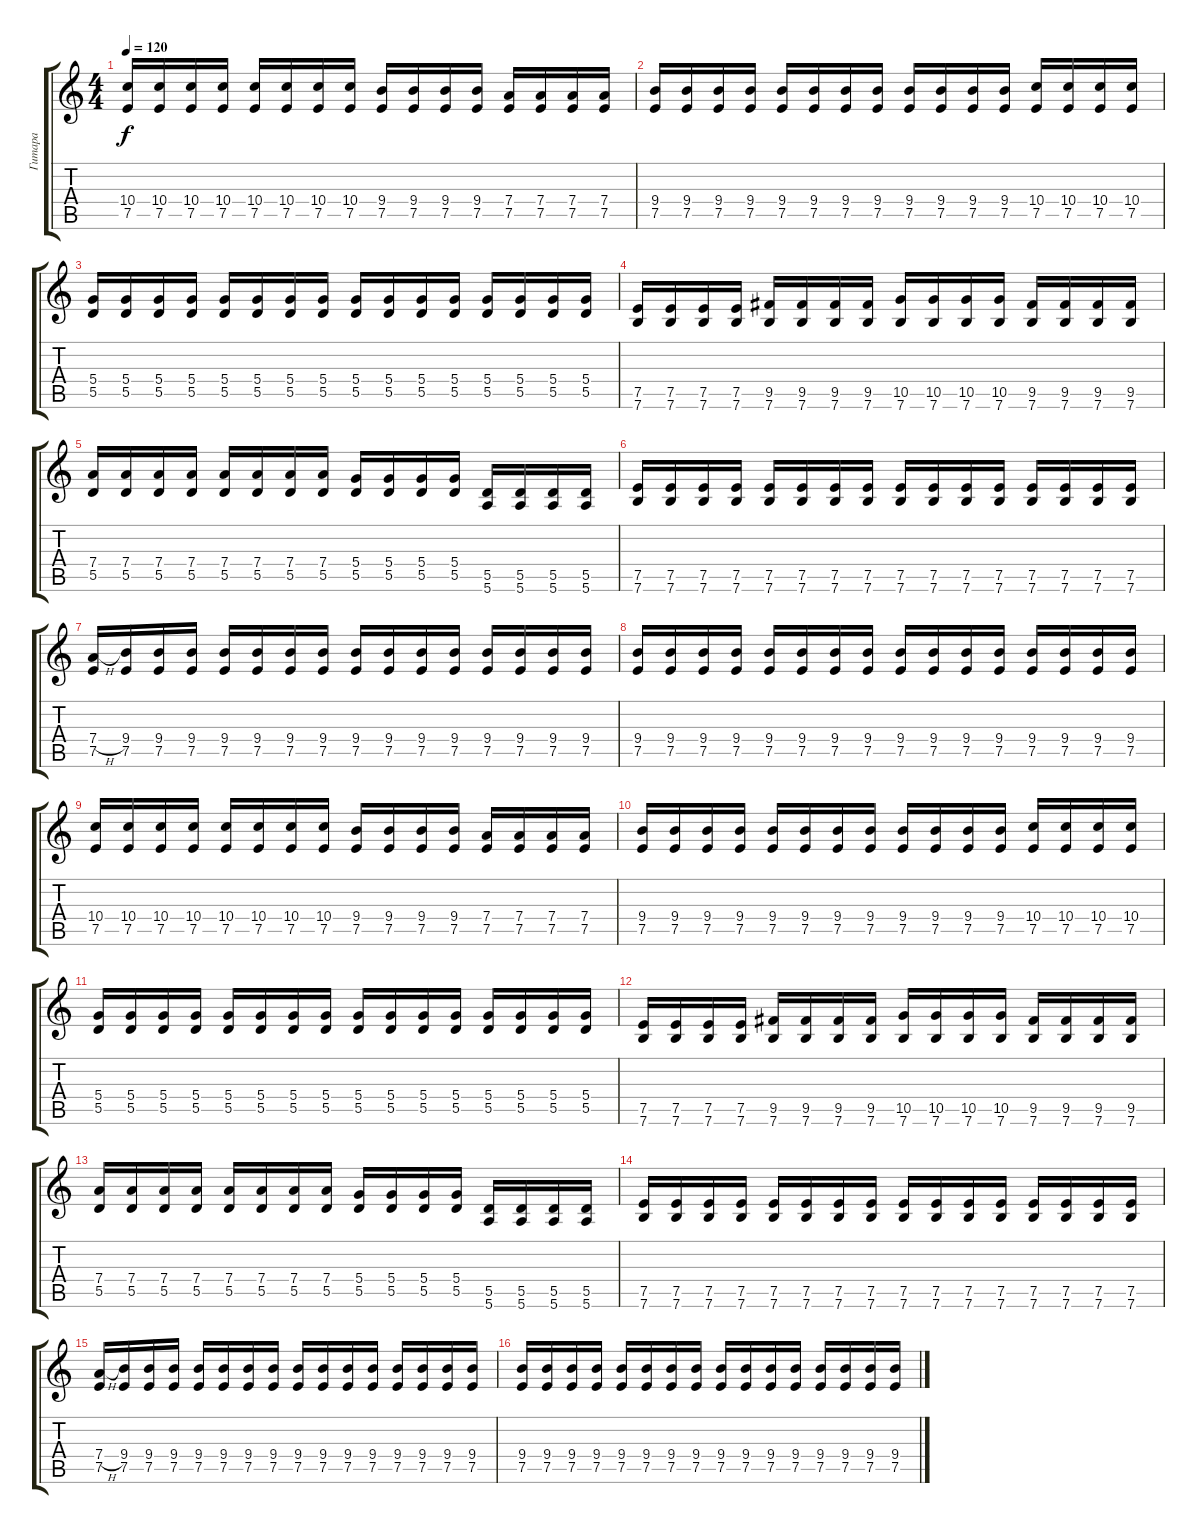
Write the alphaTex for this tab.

\track ("Гитара" "Гитара") {instrument distortionguitar}
\staff {score tabs}
\tuning (E4 B3 G3 D3 A2 E2) {hide}
\ts (4 4)
\tempo 120
\clef g2
\ks c
(10.4 7.5).16{dy f} (10.4 7.5).16 (10.4 7.5).16 (10.4 7.5).16 (10.4 7.5).16 (10.4 7.5).16 (10.4 7.5).16 (10.4 7.5).16 (9.4 7.5).16 (9.4 7.5).16 (9.4 7.5).16 (9.4 7.5).16 (7.4 7.5).16 (7.4 7.5).16 (7.4 7.5).16 (7.4 7.5).16 |
(9.4 7.5).16 (9.4 7.5).16 (9.4 7.5).16 (9.4 7.5).16 (9.4 7.5).16 (9.4 7.5).16 (9.4 7.5).16 (9.4 7.5).16 (9.4 7.5).16 (9.4 7.5).16 (9.4 7.5).16 (9.4 7.5).16 (10.4 7.5).16 (10.4 7.5).16 (10.4 7.5).16 (10.4 7.5).16 |
(5.4 5.5).16 (5.4 5.5).16 (5.4 5.5).16 (5.4 5.5).16 (5.4 5.5).16 (5.4 5.5).16 (5.4 5.5).16 (5.4 5.5).16 (5.4 5.5).16 (5.4 5.5).16 (5.4 5.5).16 (5.4 5.5).16 (5.4 5.5).16 (5.4 5.5).16 (5.4 5.5).16 (5.4 5.5).16 |
(7.5 7.6).16 (7.5 7.6).16 (7.5 7.6).16 (7.5 7.6).16 (9.5 7.6).16 (9.5 7.6).16 (9.5 7.6).16 (9.5 7.6).16 (10.5 7.6).16 (10.5 7.6).16 (10.5 7.6).16 (10.5 7.6).16 (9.5 7.6).16 (9.5 7.6).16 (9.5 7.6).16 (9.5 7.6).16 |
(7.4 5.5).16 (7.4 5.5).16 (7.4 5.5).16 (7.4 5.5).16 (7.4 5.5).16 (7.4 5.5).16 (7.4 5.5).16 (7.4 5.5).16 (5.4 5.5).16 (5.4 5.5).16 (5.4 5.5).16 (5.4 5.5).16 (5.5 5.6).16 (5.5 5.6).16 (5.5 5.6).16 (5.5 5.6).16 |
(7.5 7.6).16 (7.5 7.6).16 (7.5 7.6).16 (7.5 7.6).16 (7.5 7.6).16 (7.5 7.6).16 (7.5 7.6).16 (7.5 7.6).16 (7.5 7.6).16 (7.5 7.6).16 (7.5 7.6).16 (7.5 7.6).16 (7.5 7.6).16 (7.5 7.6).16 (7.5 7.6).16 (7.5 7.6).16 |
(7.4{h} 7.5).16 (9.4 7.5).16 (9.4 7.5).16 (9.4 7.5).16 (9.4 7.5).16 (9.4 7.5).16 (9.4 7.5).16 (9.4 7.5).16 (9.4 7.5).16 (9.4 7.5).16 (9.4 7.5).16 (9.4 7.5).16 (9.4 7.5).16 (9.4 7.5).16 (9.4 7.5).16 (9.4 7.5).16 |
(9.4 7.5).16 (9.4 7.5).16 (9.4 7.5).16 (9.4 7.5).16 (9.4 7.5).16 (9.4 7.5).16 (9.4 7.5).16 (9.4 7.5).16 (9.4 7.5).16 (9.4 7.5).16 (9.4 7.5).16 (9.4 7.5).16 (9.4 7.5).16 (9.4 7.5).16 (9.4 7.5).16 (9.4 7.5).16 |
(10.4 7.5).16 (10.4 7.5).16 (10.4 7.5).16 (10.4 7.5).16 (10.4 7.5).16 (10.4 7.5).16 (10.4 7.5).16 (10.4 7.5).16 (9.4 7.5).16 (9.4 7.5).16 (9.4 7.5).16 (9.4 7.5).16 (7.4 7.5).16 (7.4 7.5).16 (7.4 7.5).16 (7.4 7.5).16 |
(9.4 7.5).16 (9.4 7.5).16 (9.4 7.5).16 (9.4 7.5).16 (9.4 7.5).16 (9.4 7.5).16 (9.4 7.5).16 (9.4 7.5).16 (9.4 7.5).16 (9.4 7.5).16 (9.4 7.5).16 (9.4 7.5).16 (10.4 7.5).16 (10.4 7.5).16 (10.4 7.5).16 (10.4 7.5).16 |
(5.4 5.5).16 (5.4 5.5).16 (5.4 5.5).16 (5.4 5.5).16 (5.4 5.5).16 (5.4 5.5).16 (5.4 5.5).16 (5.4 5.5).16 (5.4 5.5).16 (5.4 5.5).16 (5.4 5.5).16 (5.4 5.5).16 (5.4 5.5).16 (5.4 5.5).16 (5.4 5.5).16 (5.4 5.5).16 |
(7.5 7.6).16 (7.5 7.6).16 (7.5 7.6).16 (7.5 7.6).16 (9.5 7.6).16 (9.5 7.6).16 (9.5 7.6).16 (9.5 7.6).16 (10.5 7.6).16 (10.5 7.6).16 (10.5 7.6).16 (10.5 7.6).16 (9.5 7.6).16 (9.5 7.6).16 (9.5 7.6).16 (9.5 7.6).16 |
(7.4 5.5).16 (7.4 5.5).16 (7.4 5.5).16 (7.4 5.5).16 (7.4 5.5).16 (7.4 5.5).16 (7.4 5.5).16 (7.4 5.5).16 (5.4 5.5).16 (5.4 5.5).16 (5.4 5.5).16 (5.4 5.5).16 (5.5 5.6).16 (5.5 5.6).16 (5.5 5.6).16 (5.5 5.6).16 |
(7.5 7.6).16 (7.5 7.6).16 (7.5 7.6).16 (7.5 7.6).16 (7.5 7.6).16 (7.5 7.6).16 (7.5 7.6).16 (7.5 7.6).16 (7.5 7.6).16 (7.5 7.6).16 (7.5 7.6).16 (7.5 7.6).16 (7.5 7.6).16 (7.5 7.6).16 (7.5 7.6).16 (7.5 7.6).16 |
(7.4{h} 7.5).16 (9.4 7.5).16 (9.4 7.5).16 (9.4 7.5).16 (9.4 7.5).16 (9.4 7.5).16 (9.4 7.5).16 (9.4 7.5).16 (9.4 7.5).16 (9.4 7.5).16 (9.4 7.5).16 (9.4 7.5).16 (9.4 7.5).16 (9.4 7.5).16 (9.4 7.5).16 (9.4 7.5).16 |
(9.4 7.5).16 (9.4 7.5).16 (9.4 7.5).16 (9.4 7.5).16 (9.4 7.5).16 (9.4 7.5).16 (9.4 7.5).16 (9.4 7.5).16 (9.4 7.5).16 (9.4 7.5).16 (9.4 7.5).16 (9.4 7.5).16 (9.4 7.5).16 (9.4 7.5).16 (9.4 7.5).16 (9.4 7.5).16
